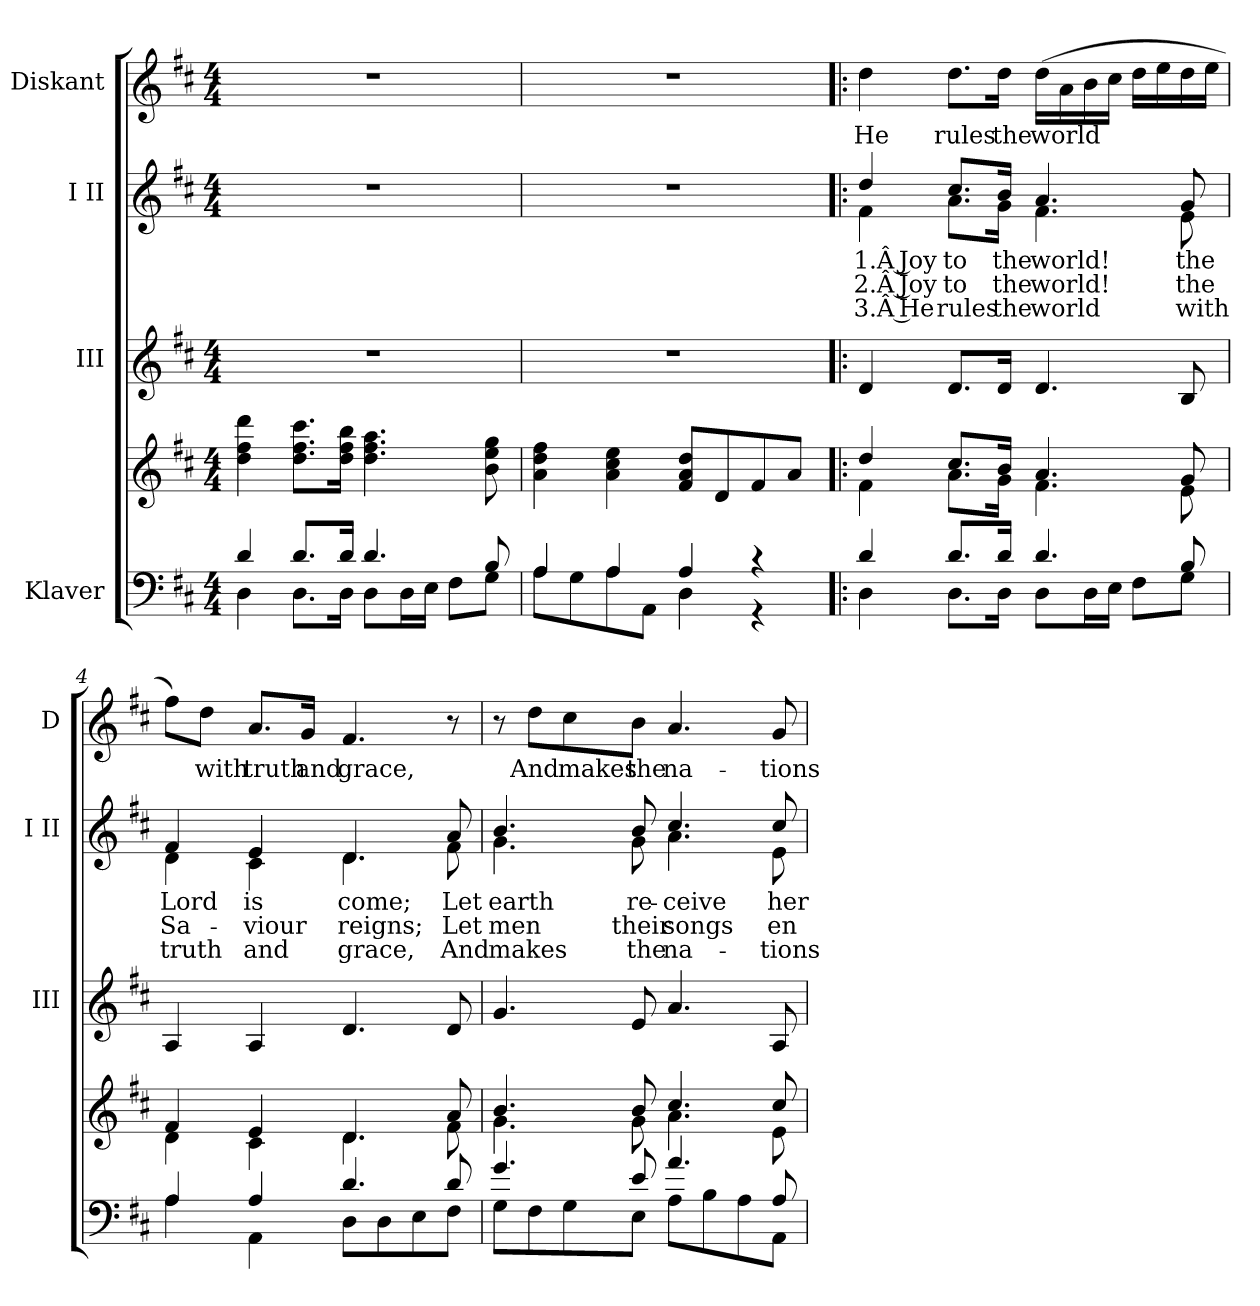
**kern	**kern	**kern	**kern	**text	**text	**text	**kern	**text
*part4	*part4	*part3	*part2	*part2	*part2	*part2	*part1	*part1
*staff5	*staff4	*staff3	*staff2	*staff2	*staff2	*staff2	*staff1	*staff1
*I"Klaver	*	*I"III	*I"I II	*	*	*	*I"Diskant	*
*	*	*I'III	*I'I II	*	*	*	*I'D	*
*clefF4	*clefG2	*clefG2	*clefG2	*	*	*	*clefG2	*
*k[f#c#]	*k[f#c#]	*k[f#c#]	*k[f#c#]	*	*	*	*k[f#c#]	*
*M4/4	*M4/4	*M4/4	*M4/4	*	*	*	*M4/4	*
=1	=1	=1	=1	=1	=1	=1	=1	=1
*^	*	*	*	*	*	*	*	*
4d/	4D\	4dd\ 4ff#\ 4ddd\	1r	1r	.	.	.	1r	.
8.d/L	8.D\L	8.dd\ 8.ff#\ 8.ccc#\L	.	.	.	.	.	.	.
16d/Jk	16D\Jk	16dd\ 16ff#\ 16bb\Jk	.	.	.	.	.	.	.
4.d/	8D\L	4.dd\ 4.ff#\ 4.aa\	.	.	.	.	.	.	.
.	16D\L	.	.	.	.	.	.	.	.
.	16E\JJ	.	.	.	.	.	.	.	.
.	8F#\L	.	.	.	.	.	.	.	.
8B/	8G\J	8b\ 8ee\ 8gg\	.	.	.	.	.	.	.
=2	=2	=2	=2	=2	=2	=2	=2	=2	=2
4A/	8A\L	4a\ 4dd\ 4ff#\	1r	1r	.	.	.	1r	.
.	8G\	.	.	.	.	.	.	.	.
4A/	8A\	4a\ 4cc#\ 4ee\	.	.	.	.	.	.	.
.	8AA\J	.	.	.	.	.	.	.	.
4A/	4D\	8f#/ 8a/ 8dd/L	.	.	.	.	.	.	.
.	.	8d/	.	.	.	.	.	.	.
4r	4r	8f#/	.	.	.	.	.	.	.
.	.	8a/J	.	.	.	.	.	.	.
=3!|:	=3!|:	=3!|:	=3!|:	=3!|:	=3!|:	=3!|:	=3!|:	=3!|:	=3!|:
*	*	*^	*	*	*	*	*	*	*
!	!	!	!	!	!	!LO:LY:b	!LO:LY:b	!LO:LY:b	!	!LO:LY:b
*	*	*	*	*	*^	*	*	*	*	*
4d/	4D\	4dd/	4f#\	4d/	4dd/	4f#\	1.Â Joy	2.Â Joy	3.Â He	4dd\	He
!	!	!	!	!	!	!	!LO:LY:b	!LO:LY:b	!LO:LY:b	!	!LO:LY:b
8.d/L	8.D\L	8.cc#/L	8.a\L	8.d/L	8.cc#/L	8.a\L	to	to	rules	8.dd\L	rules
!	!	!	!	!	!	!	!LO:LY:b	!LO:LY:b	!LO:LY:b	!	!LO:LY:b
16d/Jk	16D\Jk	16b/Jk	16g\Jk	16d/Jk	16b/Jk	16g\Jk	the	the	the	16dd\Jk	the
!	!	!	!	!	!	!	!LO:LY:b	!LO:LY:b	!LO:LY:b	!	!LO:LY:b
4.d/	8D\L	4.a/	4.f#\	4.d/	4.a/	4.f#\	world!	world!	world	(>16dd\LL	world
.	.	.	.	.	.	.	.	.	.	16a\	.
.	16D\L	.	.	.	.	.	.	.	.	16b\	.
.	16E\JJ	.	.	.	.	.	.	.	.	16cc#\JJ	.
.	8F#\L	.	.	.	.	.	.	.	.	16dd\LL	.
.	.	.	.	.	.	.	.	.	.	16ee\	.
!	!	!	!	!	!	!	!LO:LY:b	!LO:LY:b	!LO:LY:b	!	!
8B/	8G\J	8g/	8e\	8B/	8g/	8e\	the	the	with	16dd\	.
.	.	.	.	.	.	.	.	.	.	16ee\JJ	.
!!LO:LB:g=z
=4	=4	=4	=4	=4	=4	=4	=4	=4	=4	=4	=4
!	!	!	!	!	!	!	!LO:LY:b	!LO:LY:b	!LO:LY:b	!	!
4A/	4A\	4f#/	4d\	4A/	4f#/	4d\	Lord	Sa-	truth	8ff#\L)	.
!	!	!	!	!	!	!	!	!	!	!	!LO:LY:b
.	.	.	.	.	.	.	.	.	.	8dd\J	with
!	!	!	!	!	!	!	!LO:LY:b	!LO:LY:b	!LO:LY:b	!	!LO:LY:b
4A/	4AA\	4e/	4c#\	4A/	4e/	4c#\	is	-viour	and	8.a/L	truth
!	!	!	!	!	!	!	!	!	!	!	!LO:LY:b
.	.	.	.	.	.	.	.	.	.	16g/Jk	and
!	!	!	!	!	!	!	!LO:LY:b	!LO:LY:b	!LO:LY:b	!	!LO:LY:b
4.d/	8D\L	4.d/	4.d\	4.d/	4.d/	4.d\	come;	reigns;	grace,	4.f#/	grace,
.	8D\	.	.	.	.	.	.	.	.	.	.
.	8E\	.	.	.	.	.	.	.	.	.	.
!	!	!	!	!	!	!	!LO:LY:b	!LO:LY:b	!LO:LY:b	!	!
8d/	8F#\J	8a/	8f#\	8d/	8a/	8f#\	Let	Let	And	8r	.
=5	=5	=5	=5	=5	=5	=5	=5	=5	=5	=5	=5
!	!	!	!	!	!	!	!LO:LY:b	!LO:LY:b	!LO:LY:b	!	!
4.g/	8G\L	4.b/	4.g\	4.g/	4.b/	4.g\	earth	men	makes	8r	.
!	!	!	!	!	!	!	!	!	!	!	!LO:LY:b
.	8F#\	.	.	.	.	.	.	.	.	8dd\L	And
!	!	!	!	!	!	!	!	!	!	!	!LO:LY:b
.	8G\	.	.	.	.	.	.	.	.	8cc#\	makes
!	!	!	!	!	!	!	!LO:LY:b	!LO:LY:b	!LO:LY:b	!	!LO:LY:b
8e/	8E\J	8b/	8g\	8e/	8b/	8g\	re-	their	the	8b\J	the
!	!	!	!	!	!	!	!LO:LY:b	!LO:LY:b	!LO:LY:b	!	!LO:LY:b
4.a/	8A\L	4.cc#/	4.a\	4.a/	4.cc#/	4.a\	-ceive	songs	na-	4.a/	na-
.	8B\	.	.	.	.	.	.	.	.	.	.
.	8A\	.	.	.	.	.	.	.	.	.	.
!	!	!	!	!	!	!	!LO:LY:b	!LO:LY:b	!LO:LY:b	!	!LO:LY:b
8A/	8AA\J	8cc#/	8e\	8A/	8cc#/	8e\	her	en-	-tions	8g/	-tions
*v	*v	*	*	*	*v	*v	*	*	*	*	*
*	*v	*v	*	*	*	*	*	*	*
=	=	=	=	=	=	=	=	=
*-	*-	*-	*-	*-	*-	*-	*-	*-
